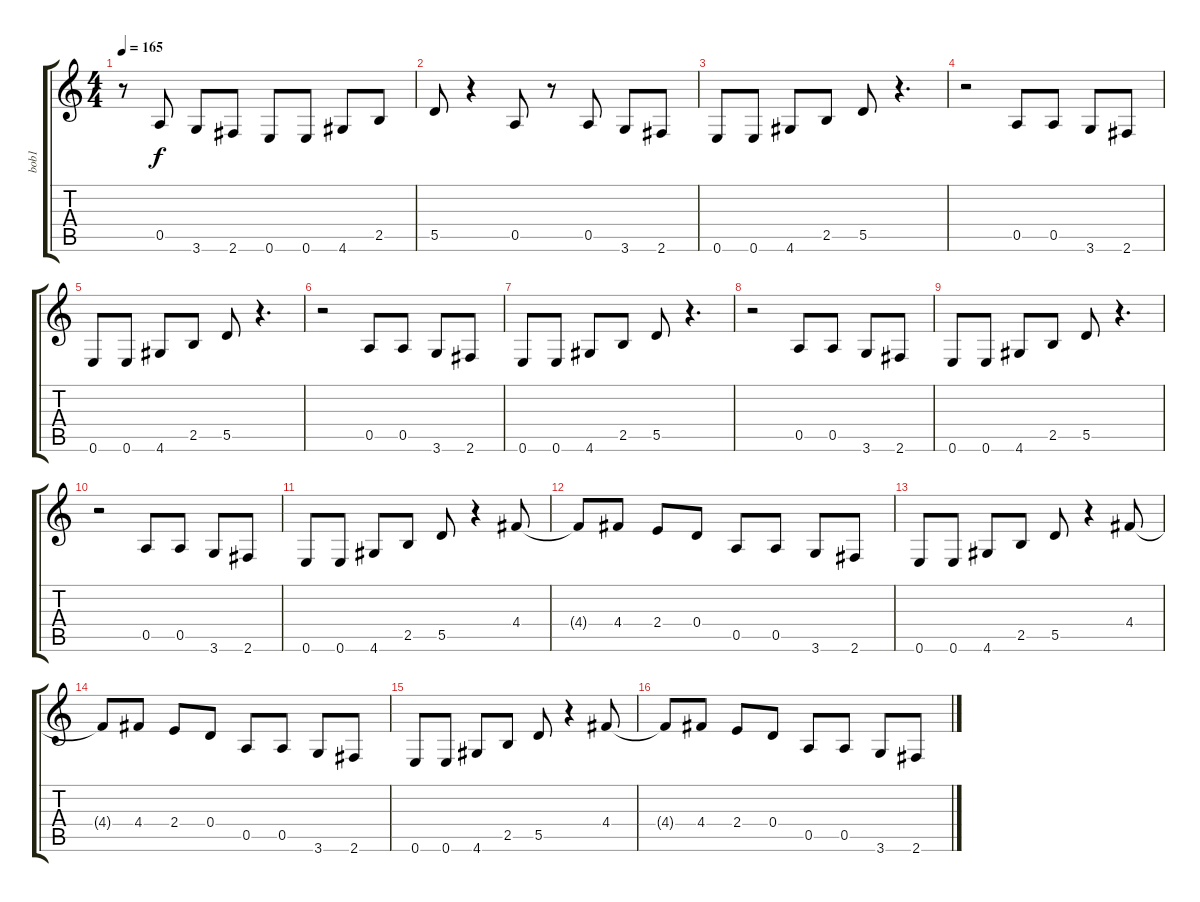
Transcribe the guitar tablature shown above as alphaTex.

\track ("bob1" "bob1") {instrument overdrivenguitar}
\staff {score tabs}
\tuning (E4 B3 G3 D3 A2 E2) {hide}
\ts (4 4)
\tempo 165
\clef g2
\ks c
r.8{dy f} 0.5.8 3.6.8 2.6.8 0.6.8 0.6.8 4.6.8 2.5.8 |
5.5.8 r.4 0.5.8 r.8 0.5.8 3.6.8 2.6.8 |
0.6.8 0.6.8 4.6.8 2.5.8 5.5.8 r.4{d} |
r.2 0.5.8 0.5.8 3.6.8 2.6.8 |
0.6.8 0.6.8 4.6.8 2.5.8 5.5.8 r.4{d} |
r.2 0.5.8 0.5.8 3.6.8 2.6.8 |
0.6.8 0.6.8 4.6.8 2.5.8 5.5.8 r.4{d} |
r.2 0.5.8 0.5.8 3.6.8 2.6.8 |
0.6.8 0.6.8 4.6.8 2.5.8 5.5.8 r.4{d} |
r.2 0.5.8 0.5.8 3.6.8 2.6.8 |
0.6.8 0.6.8 4.6.8 2.5.8 5.5.8 r.4 4.4.8{instrument distortionguitar} |
4.4{t}.8 4.4.8 2.4.8 0.4.8 0.5.8{instrument overdrivenguitar} 0.5.8 3.6.8 2.6.8 |
0.6.8 0.6.8 4.6.8 2.5.8 5.5.8 r.4 4.4.8{instrument distortionguitar} |
4.4{t}.8 4.4.8 2.4.8 0.4.8 0.5.8{instrument overdrivenguitar} 0.5.8 3.6.8 2.6.8 |
0.6.8 0.6.8 4.6.8 2.5.8 5.5.8 r.4 4.4.8{instrument distortionguitar} |
4.4{t}.8 4.4.8 2.4.8 0.4.8 0.5.8{instrument overdrivenguitar} 0.5.8 3.6.8 2.6.8
